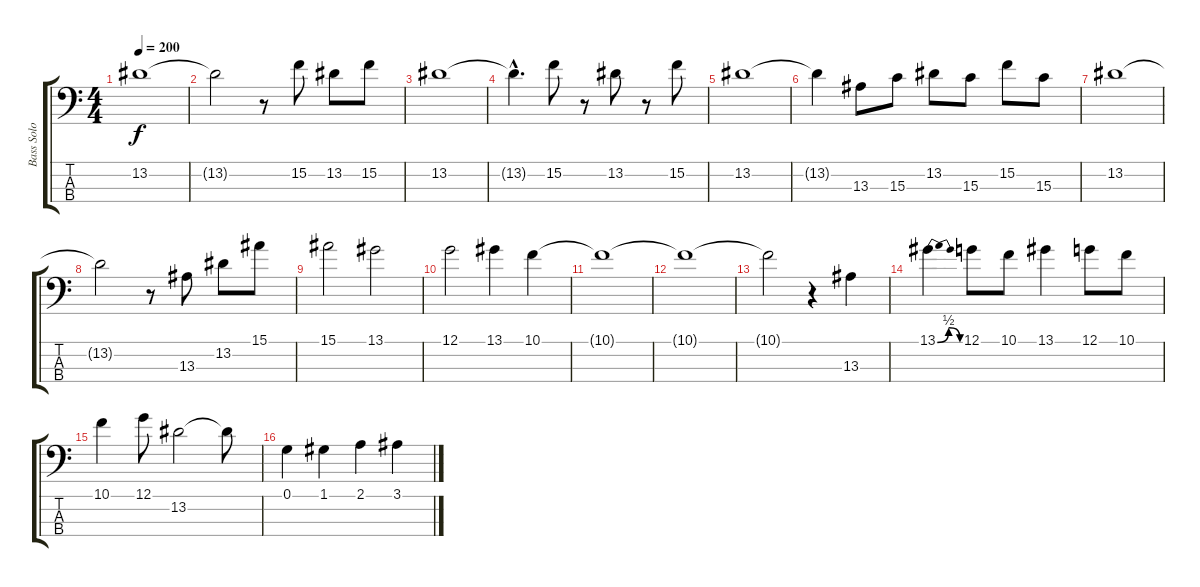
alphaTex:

\track ("Bass Solo Version" "Bass Solo ") {instrument fretlessbass}
\staff {score tabs}
\tuning (G2 D2 A1 E1) {hide}
\ts (4 4)
\tempo 200
\clef f4
\ks c
13.2.1{dy f} |
13.2{t}.2 r.8 15.2.8 13.2.8 15.2.8 |
13.2.1 |
13.2{hac t}.4{d} 15.2.8 r.8 13.2.8 r.8 15.2.8 |
13.2.1 |
13.2{t}.4 13.3.8 15.3.8 13.2.8 15.3.8 15.2.8 15.3.8 |
13.2.1 |
13.2{t}.2 r.8 13.3.8 13.2.8 15.1.8 |
15.1.2 13.1.2 |
12.1.2 13.1.4 10.1.4 |
10.1{t}.1 |
10.1{t}.1 |
10.1{t}.2 r.4 13.3.4 |
13.1{be (bendrelease 0 0 30 2 30 2 60 0)}.4 12.1.8 10.1.8 13.1.4 12.1.8 10.1.8 |
10.1.4 12.1.8 13.2.2 13.2{t}.8 |
0.1.4 1.1.4 2.1.4 3.1.4
